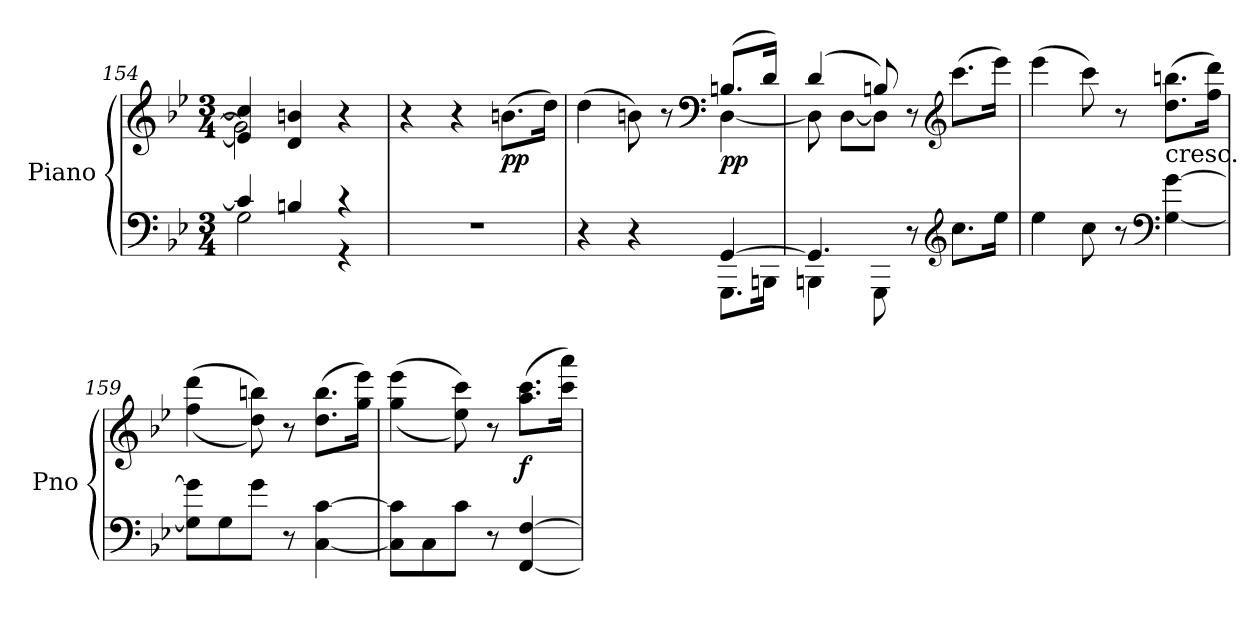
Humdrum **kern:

**kern	**kern	**dynam
*part1	*part1	*part1
*staff2	*staff1	*staff1/2
*I"Piano	*	*
*I'Pno	*	*
*clefF4	*clefG2	*
*k[b-e-]	*k[b-e-]	*
*B-:	*B-:	*
*M3/4	*M3/4	*
=154	=154	=154
*^	*^	*
4c/]	2G\	4e-/] 4cc/]	2g\]	.
4Bn/	.	4d/ 4bn/	.	.
4r	4r	4r	4ryy	.
*v	*v	*	*	*
*	*v	*v	*
=155	=155	=155
2.r	4r	.
.	4r	.
!	!	!LO:DY:b
.	(8.bn\L	pp
.	16dd\Jk)	.
!!LO:LB:g=z
=156	=156	=156
*^	*^	*
4r	2ryy	(4dd\	2ryy	.
4r	.	8bn\)	.	.
.	.	8r	.	.
*	*	*clefF4	*	*
!	!	!	!	!LO:DY:b
[4GG/	8.GGG\L	(8.Bn/L	[4D\	pp
.	16BBBn\Jk	16d/Jk)	.	.
=157	=157	=157	=157	=157
4.GG/]	4BBBn\	(4d/	8D\]	.
.	.	.	[8D\L	.
.	8GGG\	8Bn/)	8D\J]	.
8r	4.ryy	8r	4.ryy	.
*clefG2	*	*clefG2	*	*
8.cc\L	.	(8.ccc\L	.	.
16ee-\Jk	.	16eee-\Jk)	.	.
*v	*v	*	*	*
*	*v	*v	*
=158	=158	=158
4ee-\	(4eee-\	.
8cc\	8ccc\)	.
8r	8r	.
*clefF4	*	*
!	!LO:TX:b:t=cresc.	!
[4G\ [4g\	(8.dd\ 8.bbn\L	.
.	16ff\ 16ddd\Jk)	.
=159	=159	=159
8G\] 8g\]L	((4ff\ 4ddd\	.
8G\	.	.
8g\J	8dd\ 8bbn\))	.
8r	8r	.
[4C\ [4c\	(8.dd\ 8.bb\L	.
.	16gg\ 16eee-\Jk)	.
=160	=160	=160
8C\] 8c\]L	((4gg\ 4eee-\	.
8C\	.	.
8c\J	8ee-\ 8ccc\))	.
8r	8r	.
!	!	!LO:DY:b
[4FF/ [4F/	(8.aa\ 8.ccc\L	f
.	16ccc\ 16aaa\Jk)	.
=	=	=
*-	*-	*-
